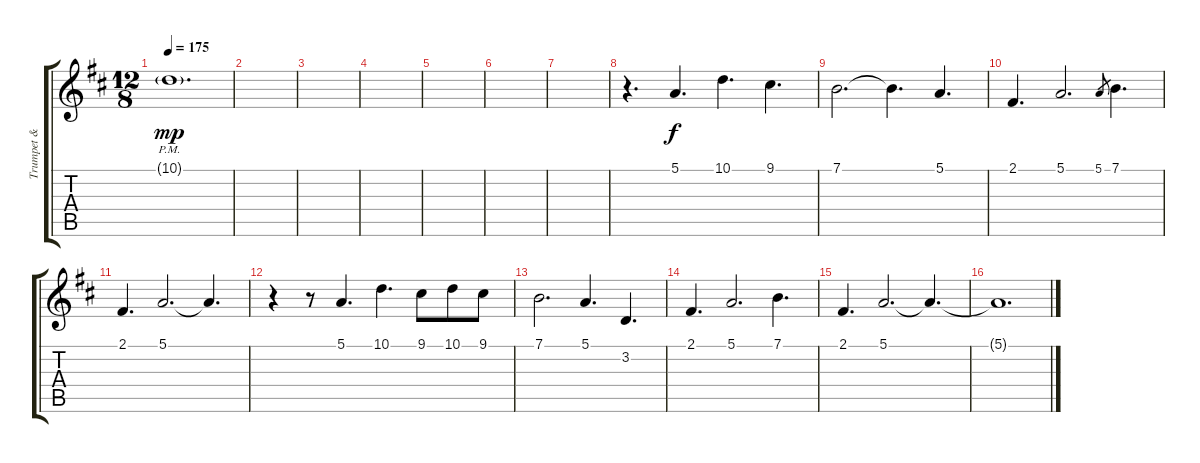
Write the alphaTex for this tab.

\track ("Trumpet & Whistle" "Trumpet & ") {instrument trombone}
\staff {score tabs}
\tuning (E4 B3 G3 D3 A2 E2) {hide}
\ts (12 8)
\tempo 175
\clef g2
\ks d
10.1{g pm}.1{d dy mp} |
|
|
|
|
|
|
r.4{d instrument panflute} 5.1.4{d dy f} 10.1.4{d} 9.1.4{d} |
7.1.2{d} 7.1{t}.4{d} 5.1.4{d} |
2.1.4{d} 5.1.2{d} 5.1.8{gr} 7.1.4{d} |
2.1.4{d} 5.1.2{d} 5.1{t}.4{d} |
r.4 r.8 5.1.4{d} 10.1.4{d} 9.1.8 10.1.8 9.1.8 |
7.1.2{d} 5.1.4{d} 3.2.4{d} |
2.1.4{d} 5.1.2{d} 7.1.4{d} |
2.1.4{d} 5.1.2{d} 5.1{t}.4{d} |
5.1{t}.1{d}
